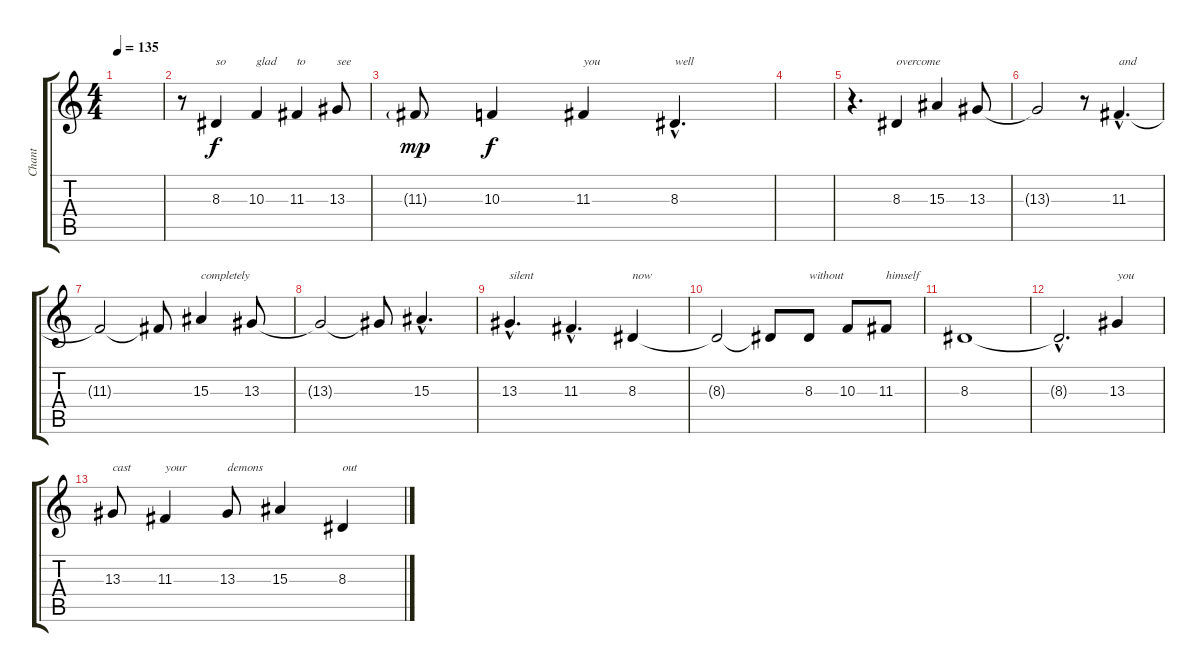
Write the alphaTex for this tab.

\track ("Chant" "Chant") {instrument acousticgrandpiano}
\staff {score tabs}
\tuning (E4 B3 G3 D3 A2 E2) {hide}
\ts (4 4)
\tempo 135
\clef g2
\ks c
|
r.8 8.3.4{txt "so"} 10.3.4{txt "glad"} 11.3.4{txt "to"} 13.3.8{txt "see"} |
11.3{g}.8{dy mp} 10.3.4{dy f} 11.3.4{txt "you"} 8.3{hac}.4{d txt "well"} |
|
r.4{d} 8.3.4{txt "overcome"} 15.3.4 13.3.8 |
13.3{t}.2 r.8 11.3{hac}.4{d txt "and"} |
11.3{t}.2 11.3{t}.8 15.3.4{txt "completely"} 13.3.8 |
13.3{t}.2 13.3{t}.8 15.3{hac}.4{d} |
13.3{hac}.4{d txt "silent"} 11.3{hac}.4{d} 8.3.4{txt "now"} |
8.3{t}.2 8.3{t}.8 8.3.8{txt "without"} 10.3.8 11.3.8{txt "himself"} |
8.3.1 |
8.3{hac t}.2{d} 13.3.4{txt "you"} |
13.3.8{txt "cast"} 11.3.4{txt "your"} 13.3.8{txt "demons"} 15.3.4 8.3.4{txt "out"}
